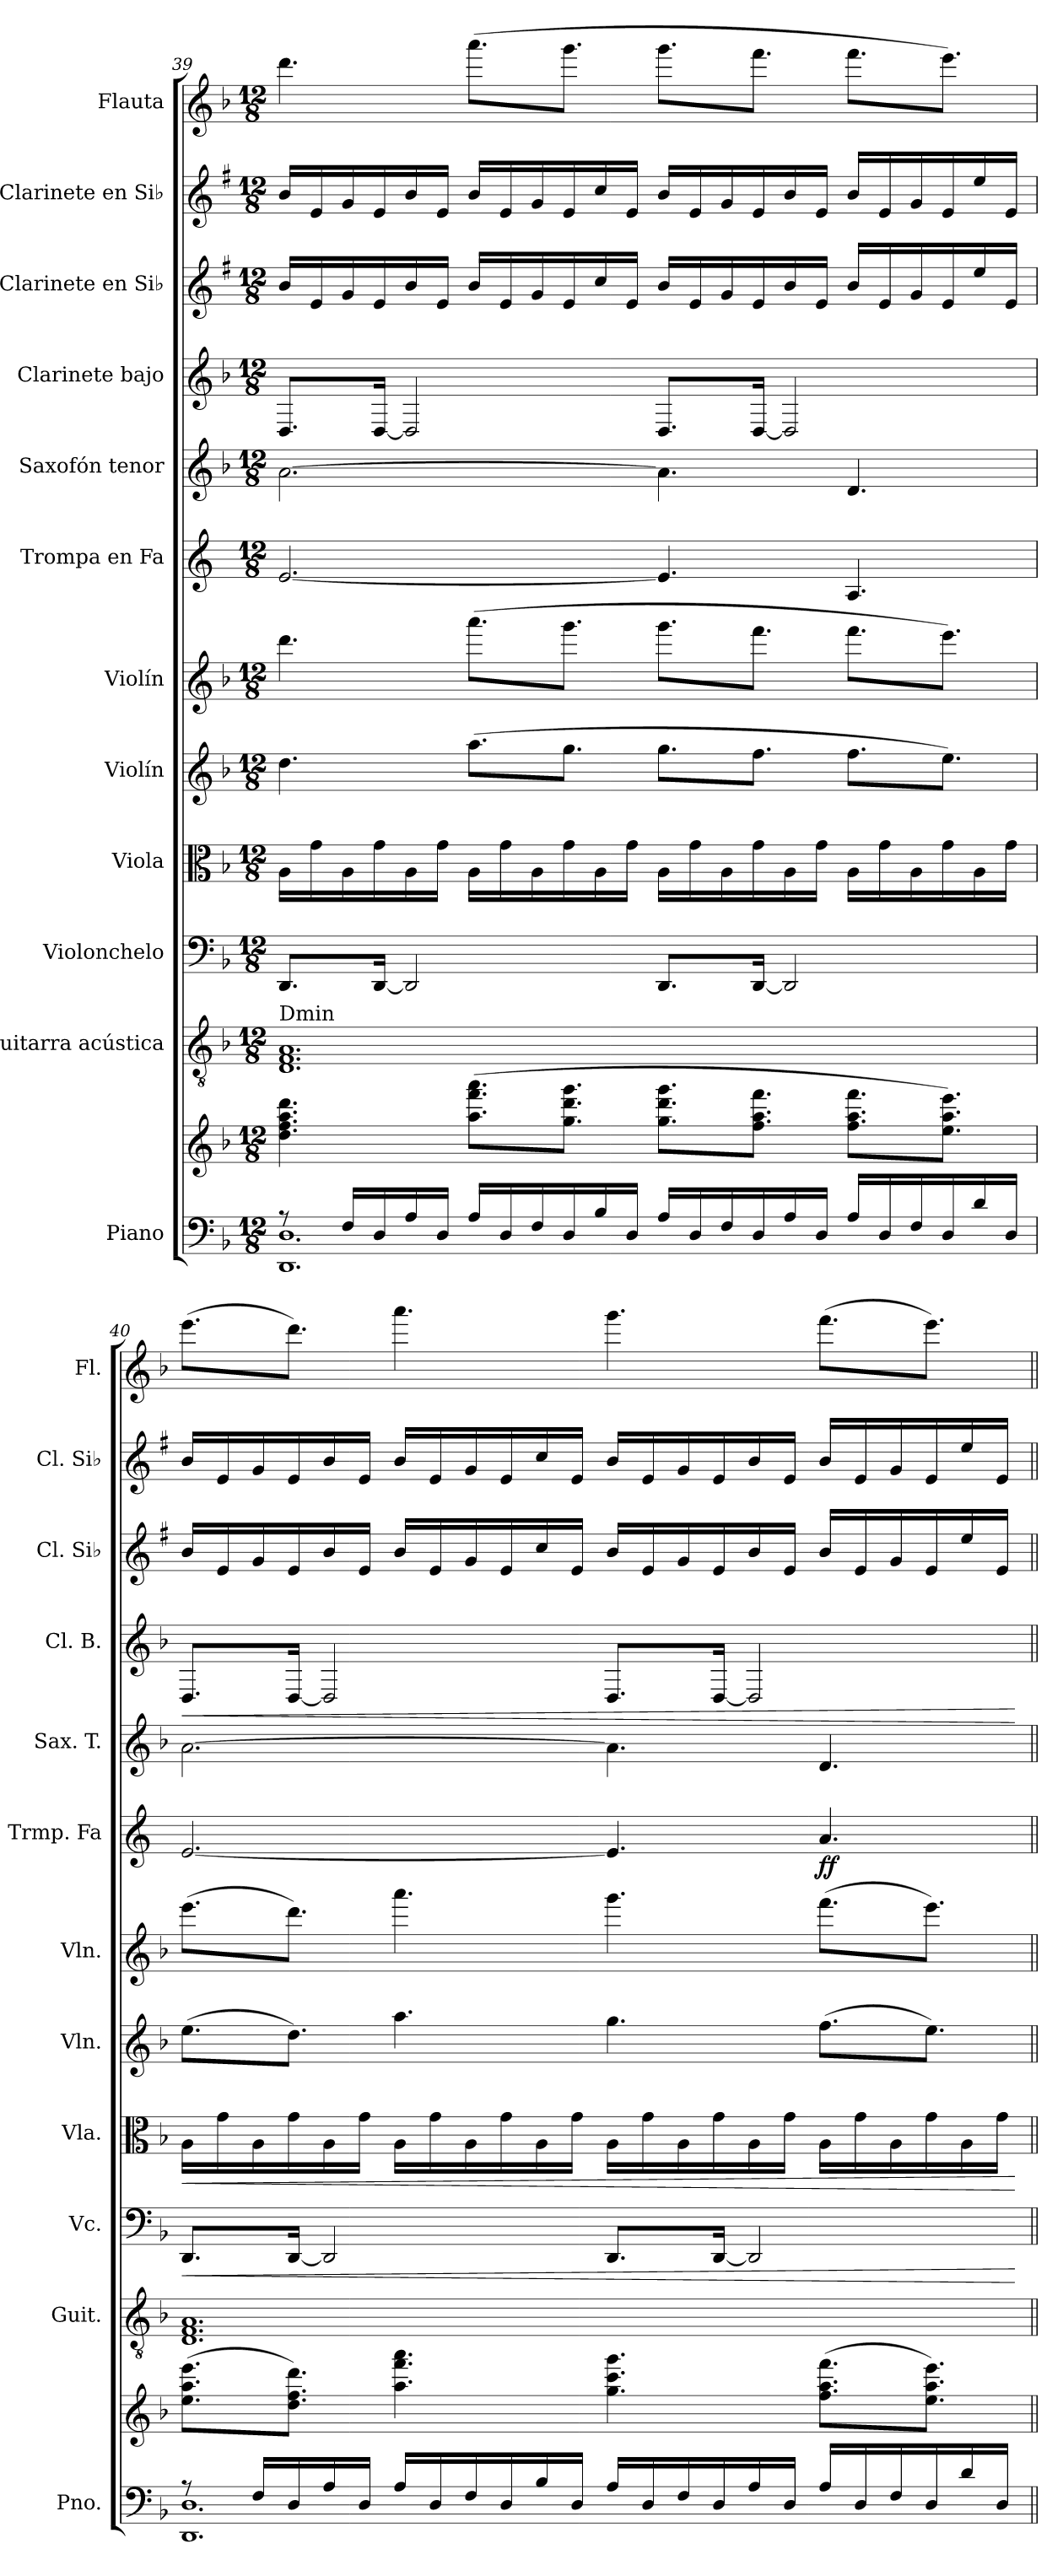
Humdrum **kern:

**kern	**kern	**kern	**kern	**dynam	**kern	**dynam	**kern	**kern	**kern	**dynam	**kern	**kern	**dynam	**kern	**kern	**kern
*part12	*part12	*part11	*part10	*part10	*part9	*part9	*part8	*part7	*part6	*part6	*part5	*part4	*part4	*part3	*part2	*part1
*staff13	*staff12	*staff11	*staff10	*staff10	*staff9	*staff9	*staff8	*staff7	*staff6	*staff6	*staff5	*staff4	*staff4	*staff3	*staff2	*staff1
*I"Piano	*	*I"Guitarra acústica	*I"Violonchelo	*	*I"Viola	*	*I"Violín	*I"Violín	*I"Trompa en Fa	*	*I"Saxofón tenor	*I"Clarinete bajo	*	*I"Clarinete en Si♭	*I"Clarinete en Si♭	*I"Flauta
*I'Pno.	*	*I'Guit.	*I'Vc.	*	*I'Vla.	*	*I'Vln.	*I'Vln.	*I'Trmp. Fa	*	*I'Sax. T.	*I'Cl. B.	*	*I'Cl. Si♭	*I'Cl. Si♭	*I'Fl.
!!LO:PB:g=z
*clefF4	*clefG2	*clefGv2	*clefF4	*	*clefC3	*	*clefG2	*clefG2	*clefG2	*	*clefG2	*clefG2	*	*clefG2	*clefG2	*clefG2
*	*	*	*	*	*	*	*	*	*ITrd4c7	*	*ITrd8c14	*ITrd8c14	*	*ITrd1c2	*ITrd1c2	*
*k[b-]	*k[b-]	*k[b-]	*k[b-]	*	*k[b-]	*	*k[b-]	*k[b-]	*k[b-]	*	*k[b-]	*k[b-]	*	*k[b-]	*k[b-]	*k[b-]
*M12/8	*M12/8	*M12/8	*M12/8	*	*M12/8	*	*M12/8	*M12/8	*M12/8	*	*M12/8	*M12/8	*	*M12/8	*M12/8	*M12/8
=39	=39	=39	=39	=39	=39	=39	=39	=39	=39	=39	=39	=39	=39	=39	=39	=39
*^	*	*	*	*	*	*	*	*	*	*	*	*	*	*	*	*
!	!	!	!LO:TX:a:t=Dmin	!	!	!	!	!	!	!	!	!	!	!	!	!	!
8r	1.DD 1.D	4.dd\ 4.ff\ 4.aa\ 4.ddd\	1.D 1.F 1.A	8.DD/L	.	16A\LL	.	4.dd\	4.ddd\	[2.A/	.	[2.A\	8.DD/L	.	16a/LL	16a/LL	4.ddd\
.	.	.	.	.	.	16g\	.	.	.	.	.	.	.	.	16d/	16d/	.
16F/LL	.	.	.	.	.	16A\	.	.	.	.	.	.	.	.	16f/	16f/	.
16D/	.	.	.	[16DD/Jk	.	16g\	.	.	.	.	.	.	[16DD/Jk	.	16d/	16d/	.
16A/	.	.	.	2DD/]	.	16A\	.	.	.	.	.	.	2DD/]	.	16a/	16a/	.
16D/JJ	.	.	.	.	.	16g\JJ	.	.	.	.	.	.	.	.	16d/JJ	16d/JJ	.
16A/LL	.	(8.aa\ 8.fff\ 8.aaa\L	.	.	.	16A\LL	.	(8.aa\L	(8.aaa\L	.	.	.	.	.	16a/LL	16a/LL	(8.aaa\L
16D/	.	.	.	.	.	16g\	.	.	.	.	.	.	.	.	16d/	16d/	.
16F/	.	.	.	.	.	16A\	.	.	.	.	.	.	.	.	16f/	16f/	.
16D/	.	8.gg\ 8.ddd\ 8.ggg\J	.	.	.	16g\	.	8.gg\J	8.ggg\J	.	.	.	.	.	16d/	16d/	8.ggg\J
16B-/	.	.	.	.	.	16A\	.	.	.	.	.	.	.	.	16b-/	16b-/	.
16D/JJ	.	.	.	.	.	16g\JJ	.	.	.	.	.	.	.	.	16d/JJ	16d/JJ	.
16A/LL	.	8.gg\ 8.ddd\ 8.ggg\L	.	8.DD/L	.	16A\LL	.	8.gg\L	8.ggg\L	4.A/]	.	4.A\]	8.DD/L	.	16a/LL	16a/LL	8.ggg\L
16D/	.	.	.	.	.	16g\	.	.	.	.	.	.	.	.	16d/	16d/	.
16F/	.	.	.	.	.	16A\	.	.	.	.	.	.	.	.	16f/	16f/	.
16D/	.	8.ff\ 8.aa\ 8.fff\J	.	[16DD/Jk	.	16g\	.	8.ff\J	8.fff\J	.	.	.	[16DD/Jk	.	16d/	16d/	8.fff\J
16A/	.	.	.	2DD/]	.	16A\	.	.	.	.	.	.	2DD/]	.	16a/	16a/	.
16D/JJ	.	.	.	.	.	16g\JJ	.	.	.	.	.	.	.	.	16d/JJ	16d/JJ	.
16A/LL	.	8.ff\ 8.aa\ 8.fff\L	.	.	.	16A\LL	.	8.ff\L	8.fff\L	4.D/	.	4.D/	.	.	16a/LL	16a/LL	8.fff\L
16D/	.	.	.	.	.	16g\	.	.	.	.	.	.	.	.	16d/	16d/	.
16F/	.	.	.	.	.	16A\	.	.	.	.	.	.	.	.	16f/	16f/	.
16D/	.	8.ee\ 8.aa\ 8.eee\J)	.	.	.	16g\	.	8.ee\J)	8.eee\J)	.	.	.	.	.	16d/	16d/	8.eee\J)
16d/	.	.	.	.	.	16A\	.	.	.	.	.	.	.	.	16dd/	16dd/	.
16D/JJ	.	.	.	.	.	16g\JJ	.	.	.	.	.	.	.	.	16d/JJ	16d/JJ	.
=40	=40	=40	=40	=40	=40	=40	=40	=40	=40	=40	=40	=40	=40	=40	=40	=40	=40
!	!	!	!	!	!LO:HP:b	!	!LO:HP:b	!	!	!	!	!	!	!LO:HP:b	!	!	!
8r	1.DD 1.D	(8.ee\ 8.aa\ 8.eee\L	1.D 1.F 1.A	8.DD/L	<	16A\LL	<	(8.ee\L	(8.eee\L	[2.A/	.	[2.A\	8.DD/L	<	16a/LL	16a/LL	(8.eee\L
.	.	.	.	.	.	16g\	.	.	.	.	.	.	.	.	16d/	16d/	.
16F/LL	.	.	.	.	.	16A\	.	.	.	.	.	.	.	.	16f/	16f/	.
16D/	.	8.dd\ 8.ff\ 8.ddd\J)	.	[16DD/Jk	.	16g\	.	8.dd\J)	8.ddd\J)	.	.	.	[16DD/Jk	.	16d/	16d/	8.ddd\J)
16A/	.	.	.	2DD/]	.	16A\	.	.	.	.	.	.	2DD/]	.	16a/	16a/	.
16D/JJ	.	.	.	.	.	16g\JJ	.	.	.	.	.	.	.	.	16d/JJ	16d/JJ	.
16A/LL	.	4.aa\ 4.fff\ 4.aaa\	.	.	.	16A\LL	.	4.aa\	4.aaa\	.	.	.	.	.	16a/LL	16a/LL	4.aaa\
16D/	.	.	.	.	.	16g\	.	.	.	.	.	.	.	.	16d/	16d/	.
16F/	.	.	.	.	.	16A\	.	.	.	.	.	.	.	.	16f/	16f/	.
16D/	.	.	.	.	.	16g\	.	.	.	.	.	.	.	.	16d/	16d/	.
16B-/	.	.	.	.	.	16A\	.	.	.	.	.	.	.	.	16b-/	16b-/	.
16D/JJ	.	.	.	.	.	16g\JJ	.	.	.	.	.	.	.	.	16d/JJ	16d/JJ	.
16A/LL	.	4.gg\ 4.ccc\ 4.ggg\	.	8.DD/L	.	16A\LL	.	4.gg\	4.ggg\	4.A/]	.	4.A\]	8.DD/L	.	16a/LL	16a/LL	4.ggg\
16D/	.	.	.	.	.	16g\	.	.	.	.	.	.	.	.	16d/	16d/	.
16F/	.	.	.	.	.	16A\	.	.	.	.	.	.	.	.	16f/	16f/	.
16D/	.	.	.	[16DD/Jk	.	16g\	.	.	.	.	.	.	[16DD/Jk	.	16d/	16d/	.
16A/	.	.	.	2DD/]	.	16A\	.	.	.	.	.	.	2DD/]	.	16a/	16a/	.
16D/JJ	.	.	.	.	.	16g\JJ	.	.	.	.	.	.	.	.	16d/JJ	16d/JJ	.
!	!	!	!	!	!	!	!	!	!	!	!LO:DY:b	!	!	!	!	!	!
16A/LL	.	(8.ff\ 8.aa\ 8.fff\L	.	.	.	16A\LL	.	(8.ff\L	(8.fff\L	4.d/	ff	4.D/	.	.	16a/LL	16a/LL	(8.fff\L
16D/	.	.	.	.	.	16g\	.	.	.	.	.	.	.	.	16d/	16d/	.
16F/	.	.	.	.	.	16A\	.	.	.	.	.	.	.	.	16f/	16f/	.
16D/	.	8.ee\ 8.aa\ 8.eee\J)	.	.	.	16g\	.	8.ee\J)	8.eee\J)	.	.	.	.	.	16d/	16d/	8.eee\J)
16d/	.	.	.	.	.	16A\	.	.	.	.	.	.	.	.	16dd/	16dd/	.
16D/JJ	.	.	.	.	.	16g\JJ	.	.	.	.	.	.	.	.	16d/JJ	16d/JJ	.
*v	*v	*	*	*	*	*	*	*	*	*	*	*	*	*	*	*	*
.	.	.	.	[	.	[	.	.	.	.	.	.	[	.	.	.
=||	=||	=||	=||	=||	=||	=||	=||	=||	=||	=||	=||	=||	=||	=||	=||	=||
*-	*-	*-	*-	*-	*-	*-	*-	*-	*-	*-	*-	*-	*-	*-	*-	*-
